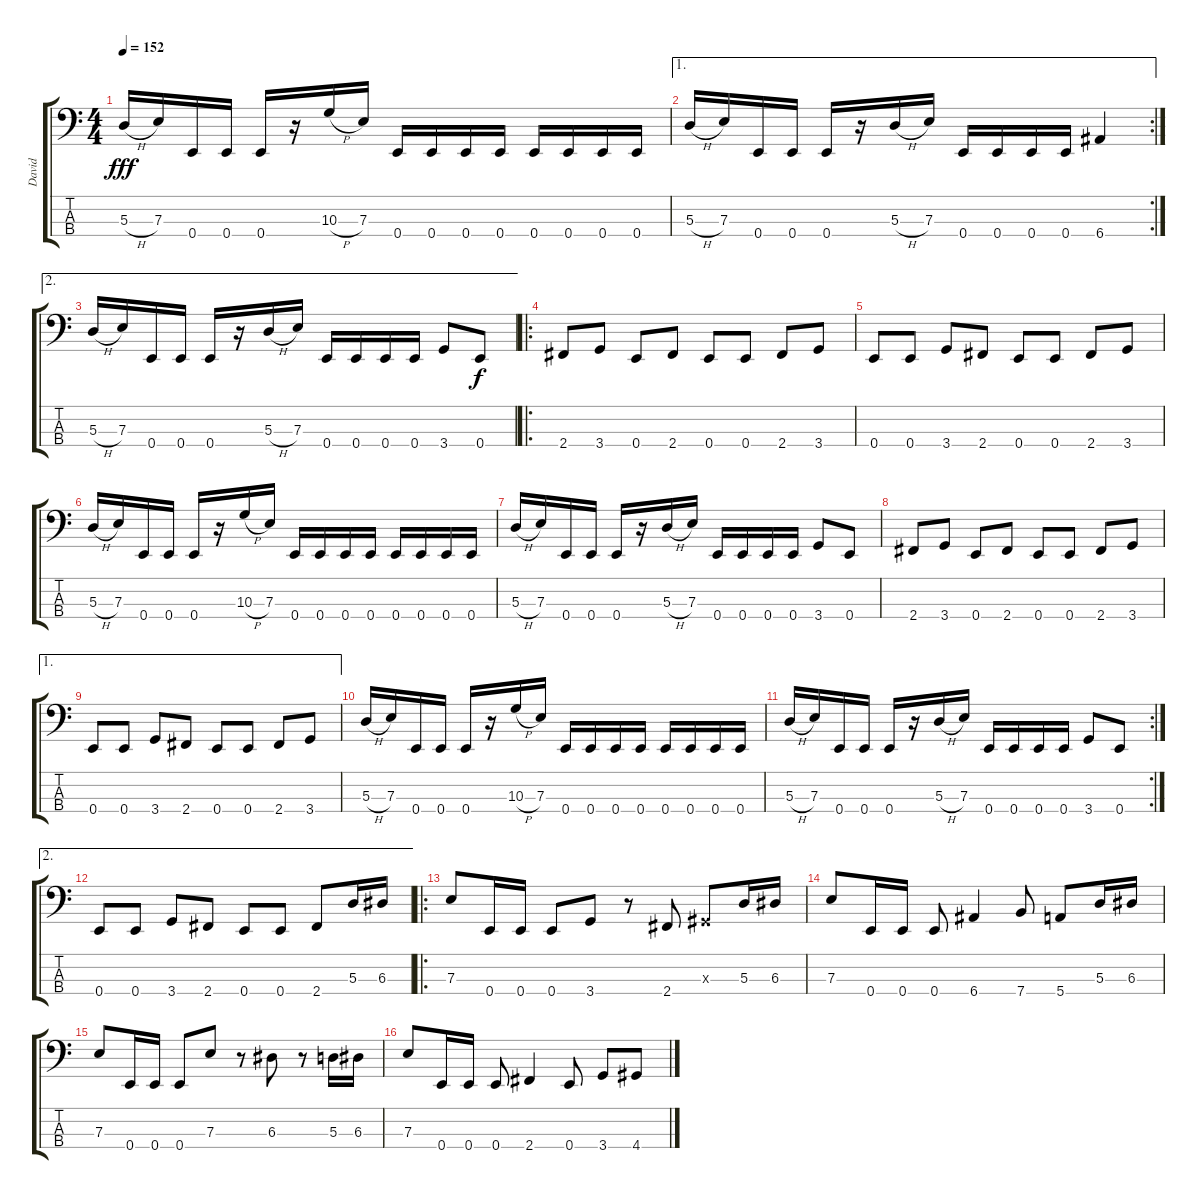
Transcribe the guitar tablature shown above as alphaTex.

\track ("David" "David") {solo instrument electricbasspick}
\staff {score tabs}
\tuning (G2 D2 A1 E1) {hide}
\ts (4 4)
\tempo 152
\clef f4
\ks c
5.3{h}.16{dy fff} 7.3.16 0.4.16 0.4.16 0.4.16 r.16 10.3{h}.16 7.3.16 0.4.16 0.4.16 0.4.16 0.4.16 0.4.16 0.4.16 0.4.16 0.4.16 |
\ae 1
\rc 2
5.3{h}.16 7.3.16 0.4.16 0.4.16 0.4.16 r.16 5.3{h}.16 7.3.16 0.4.16 0.4.16 0.4.16 0.4.16 6.4.4 |
\ae 2
5.3{h}.16 7.3.16 0.4.16 0.4.16 0.4.16 r.16 5.3{h}.16 7.3.16 0.4.16 0.4.16 0.4.16 0.4.16 3.4.8 0.4.8{dy f} |
\ro
2.4.8 3.4.8 0.4.8 2.4.8 0.4.8 0.4.8 2.4.8 3.4.8 |
0.4.8 0.4.8 3.4.8 2.4.8 0.4.8 0.4.8 2.4.8 3.4.8 |
5.3{h}.16 7.3.16 0.4.16 0.4.16 0.4.16 r.16 10.3{h}.16 7.3.16 0.4.16 0.4.16 0.4.16 0.4.16 0.4.16 0.4.16 0.4.16 0.4.16 |
5.3{h}.16 7.3.16 0.4.16 0.4.16 0.4.16 r.16 5.3{h}.16 7.3.16 0.4.16 0.4.16 0.4.16 0.4.16 3.4.8 0.4.8 |
2.4.8 3.4.8 0.4.8 2.4.8 0.4.8 0.4.8 2.4.8 3.4.8 |
\ae 1
0.4.8 0.4.8 3.4.8 2.4.8 0.4.8 0.4.8 2.4.8 3.4.8 |
5.3{h}.16 7.3.16 0.4.16 0.4.16 0.4.16 r.16 10.3{h}.16 7.3.16 0.4.16 0.4.16 0.4.16 0.4.16 0.4.16 0.4.16 0.4.16 0.4.16 |
\rc 2
5.3{h}.16 7.3.16 0.4.16 0.4.16 0.4.16 r.16 5.3{h}.16 7.3.16 0.4.16 0.4.16 0.4.16 0.4.16 3.4.8 0.4.8 |
\ae 2
0.4.8 0.4.8 3.4.8 2.4.8 0.4.8 0.4.8 2.4.8 5.3.16 6.3.16 |
\ro
7.3.8 0.4.16 0.4.16 0.4.8 3.4.8 r.8 2.4.8 -1.3{x}.8 5.3.16 6.3.16 |
7.3.8 0.4.16 0.4.16 0.4.8 6.4.4 7.4.8 5.4.8 5.3.16 6.3.16 |
7.3.8 0.4.16 0.4.16 0.4.8 7.3.8 r.8 6.3.8 r.8 5.3.16 6.3.16 |
7.3.8 0.4.16 0.4.16 0.4.8 2.4.4 0.4.8 3.4.8 4.4.8
